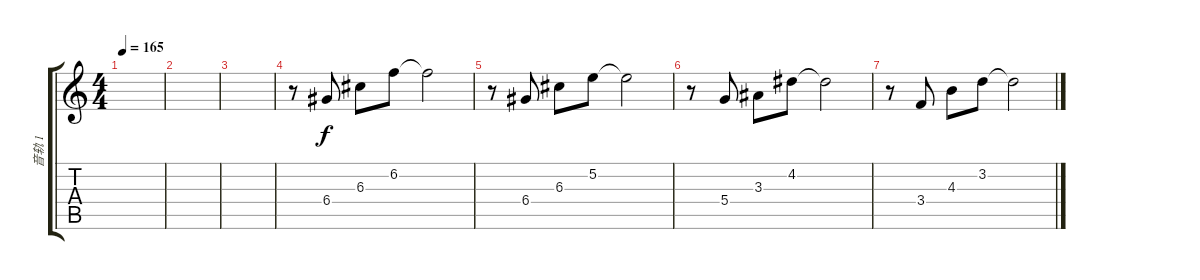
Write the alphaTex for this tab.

\track ("音轨 1" "音轨 1") {instrument electricbasspick}
\staff {score tabs}
\tuning (E4 B3 G3 D3 A2 E2) {hide}
\ts (4 4)
\tempo 165
\clef g2
\ks c
|
|
|
r.8 6.4.8{volume 12 balance 10 instrument electricguitarjazz} 6.3.8 6.2.8 6.2{t}.2 |
r.8 6.4.8 6.3.8 5.2.8 5.2{t}.2 |
r.8 5.4.8 3.3.8 4.2.8 4.2{t}.2 |
r.8 3.4.8 4.3.8 3.2.8 3.2{t}.2
